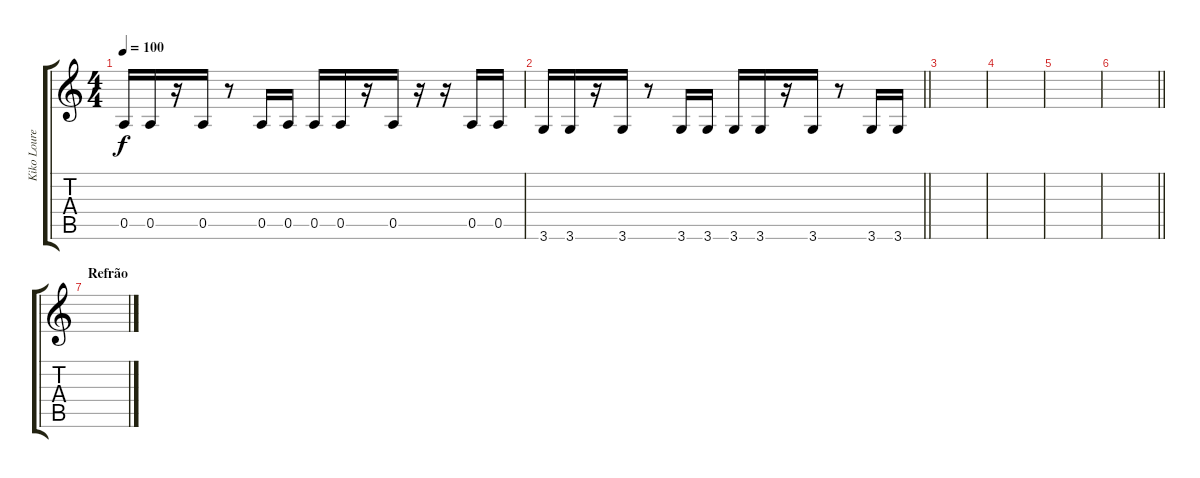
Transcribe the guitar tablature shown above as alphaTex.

\track ("Kiko Loureiro" "Kiko Loure") {instrument electricguitarjazz}
\staff {score tabs}
\tuning (E4 B3 G3 D3 A2 E2) {hide}
\ts (4 4)
\tempo 100
\clef g2
\ks c
0.5.16{dy f} 0.5.16 r.16 0.5.16 r.8 0.5.16 0.5.16 0.5.16 0.5.16 r.16 0.5.16 r.16 r.16 0.5.16 0.5.16 |
\barLineRight lightlight
3.6.16 3.6.16 r.16 3.6.16 r.8 3.6.16 3.6.16 3.6.16 3.6.16 r.16 3.6.16 r.8 3.6.16 3.6.16 |
|
|
|
\barLineRight lightlight
|
\section ("" "Refrão")
